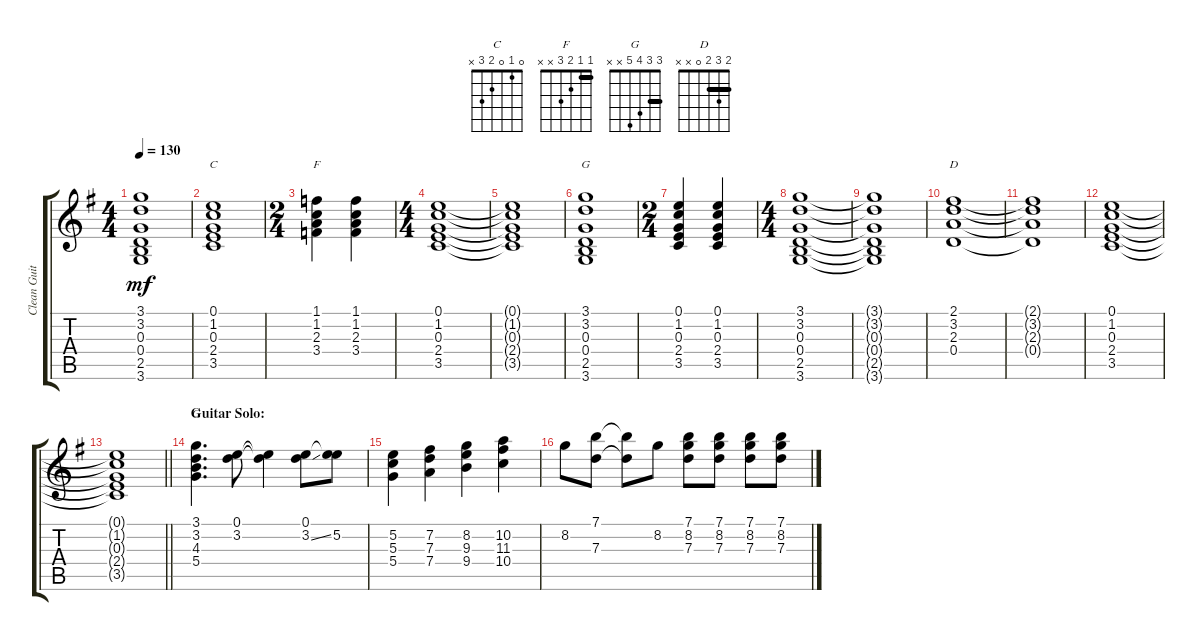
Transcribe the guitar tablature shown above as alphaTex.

\track ("Clean Guitar" "Clean Guit") {instrument electricguitarclean}
\staff {score tabs}
\tuning (E4 B3 G3 D3 A2 E2) {hide}
\chord ("C" 0 1 0 2 3 x)
\chord ("F" 1 1 2 3 x x) {barre 1}
\chord ("G" 3 3 0 0 2 3) {barre 3}
\chord ("D" 2 3 2 0 x x) {barre 2}
\chord ("G" 3 3 4 5 x x) {barre 3}
\ts (4 4)
\tempo 130
\clef g2
\ks g
(3.1{t} 3.2{t} 0.3{t} 0.4{t} 2.5{t} 3.6{t}).1{dy mf} |
(0.1 1.2 0.3 2.4 3.5).1{ch "C"} |
\ts (2 4)
(1.1 1.2 2.3 3.4).4{ch "F"} (1.1 1.2 2.3 3.4).4 |
\ts (4 4)
(0.1 1.2 0.3 2.4 3.5).1 |
(0.1{t} 1.2{t} 0.3{t} 2.4{t} 3.5{t}).1 |
(3.1 3.2 0.3 0.4 2.5 3.6).1{ch "G"} |
\ts (2 4)
(0.1 1.2 0.3 2.4 3.5).4 (0.1 1.2 0.3 2.4 3.5).4 |
\ts (4 4)
(3.1 3.2 0.3 0.4 2.5 3.6).1 |
(3.1{t} 3.2{t} 0.3{t} 0.4{t} 2.5{t} 3.6{t}).1 |
(2.1 3.2 2.3 0.4).1{ch "D"} |
(2.1{t} 3.2{t} 2.3{t} 0.4{t}).1 |
(0.1 1.2 0.3 2.4 3.5).1 |
\barLineRight lightlight
(0.1{t} 1.2{t} 0.3{t} 2.4{t} 3.5{t}).1 |
\section ("" "Guitar Solo:")
(3.1 3.2 4.3 5.4).4{d ch "G"} (0.1 3.2).8 (0.1{t} 3.2{t}).4 (0.1 3.2{ss}).8 (0.1{t} 5.2).8 |
(5.2 5.3 5.4).4 (7.2 7.3 7.4).4 (8.2 9.3 9.4).4 (10.2 11.3 10.4).4 |
8.2.8 (7.1 7.3).8 (7.1{t} 7.3{t}).8 8.2.8 (7.1 8.2 7.3).8 (7.1 8.2 7.3).8 (7.1 8.2 7.3).8 (7.1 8.2 7.3).8
